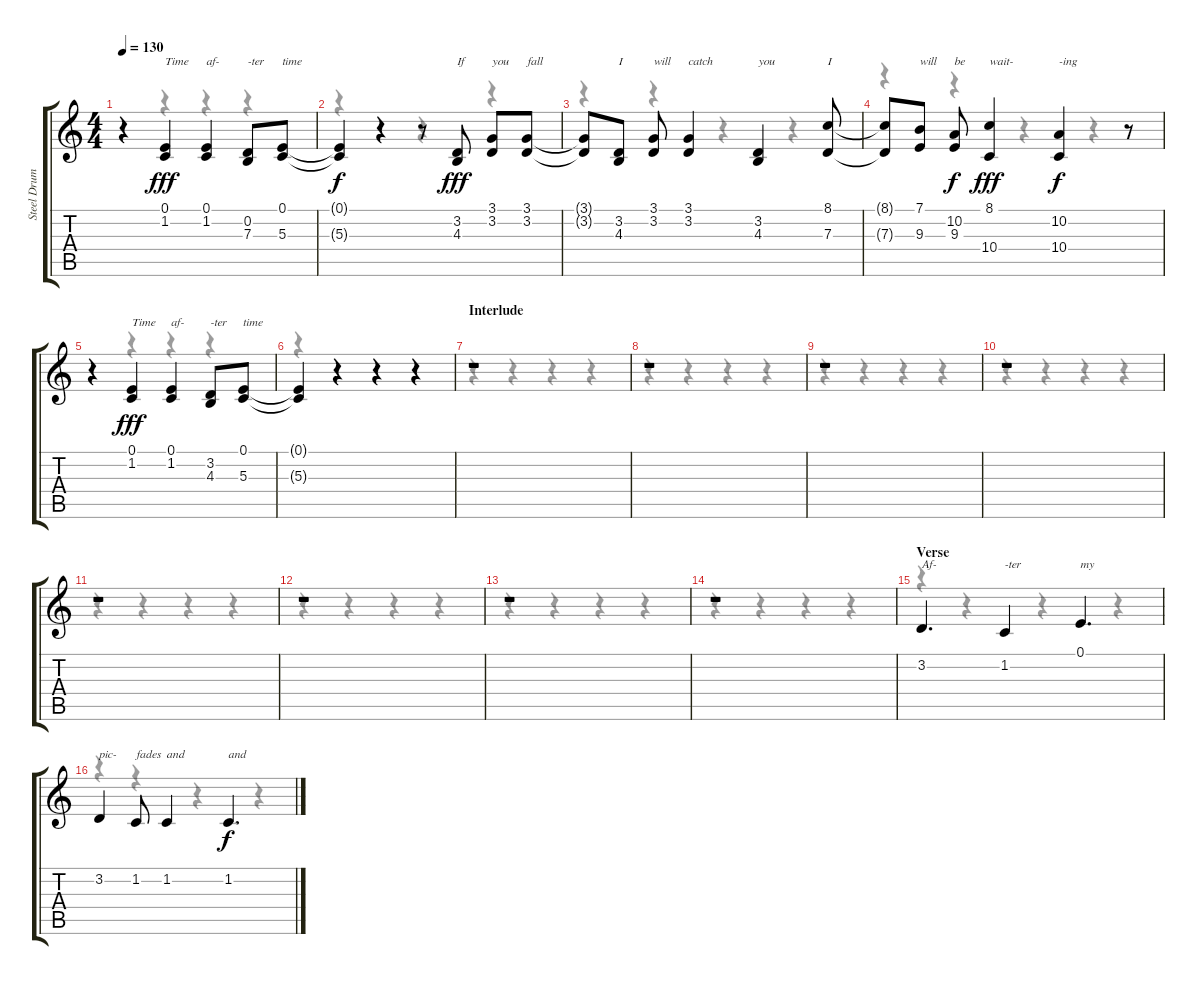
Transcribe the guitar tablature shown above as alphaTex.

\track ("Steel Drums" "Steel Drum") {instrument steeldrums}
\staff {score tabs}
\tuning (E4 B3 G3 D3 A2 E2) {hide}
\voice
\ts (4 4)
\tempo 130
\clef g2
\ks c
r.4{dy fff} (0.1 1.2).4{txt "Time"} (0.1 1.2).4{txt "af-"} (0.2 7.3).8{txt "-ter"} (0.1 5.3).8{txt "time"} |
(0.1{t} 5.3{t}).4{dy f} r.4 r.8 (3.2 4.3).8{txt "If" dy fff} (3.1 3.2).8{txt "you"} (3.1 3.2).8{txt "fall"} |
(3.1{t} 3.2{t}).8 (3.2 4.3).8{txt "I"} (3.1 3.2).8{txt "will"} (3.1 3.2).4{txt "catch"} (3.2 4.3).4{txt "you"} (8.1 7.3).8{txt "I"} |
(8.1{t} 7.3{t}).8 (7.1 9.3).8{txt "will"} (10.2 9.3).8{txt "be" dy f} (8.1 10.4).4{txt "wait-" dy fff} (10.2 10.4).4{txt "-ing" dy f} r.8 |
r.4 (0.1 1.2).4{txt "Time" dy fff} (0.1 1.2).4{txt "af-"} (3.2 4.3).8{txt "-ter"} (0.1 5.3).8{txt "time"} |
(0.1{t} 5.3{t}).4 r.4 r.4 r.4 |
\section ("" "Interlude")
r.1 |
r.1 |
r.1 |
r.1 |
r.1 |
r.1 |
r.1 |
r.1 |
\section ("" "Verse")
3.2.4{d txt "Af-"} 1.2.4{txt "-ter"} 0.1.4{d txt "my"} |
3.2.4{txt "pic-"} 1.2.8{txt "fades"} 1.2.4{txt "and"} 1.2.4{d txt "and" dy f}
\voice
\clef g2
\ottava regular
\simile none
\ks c
r.4{dy f} r.4 r.4 r.4 |
r.4 r.4 r.4 r.4 |
r.4 r.4 r.4 r.4 |
r.4 r.4 r.4 r.4 |
r.4 r.4 r.4 r.4 |
r.4 r.4 r.4 r.4 |
r.4 r.4 r.4 r.4 |
r.4 r.4 r.4 r.4 |
r.4 r.4 r.4 r.4 |
r.4 r.4 r.4 r.4 |
r.4 r.4 r.4 r.4 |
r.4 r.4 r.4 r.4 |
r.4 r.4 r.4 r.4 |
r.4 r.4 r.4 r.4 |
r.4 r.4 r.4 r.4 |
r.4 r.4 r.4 r.4
